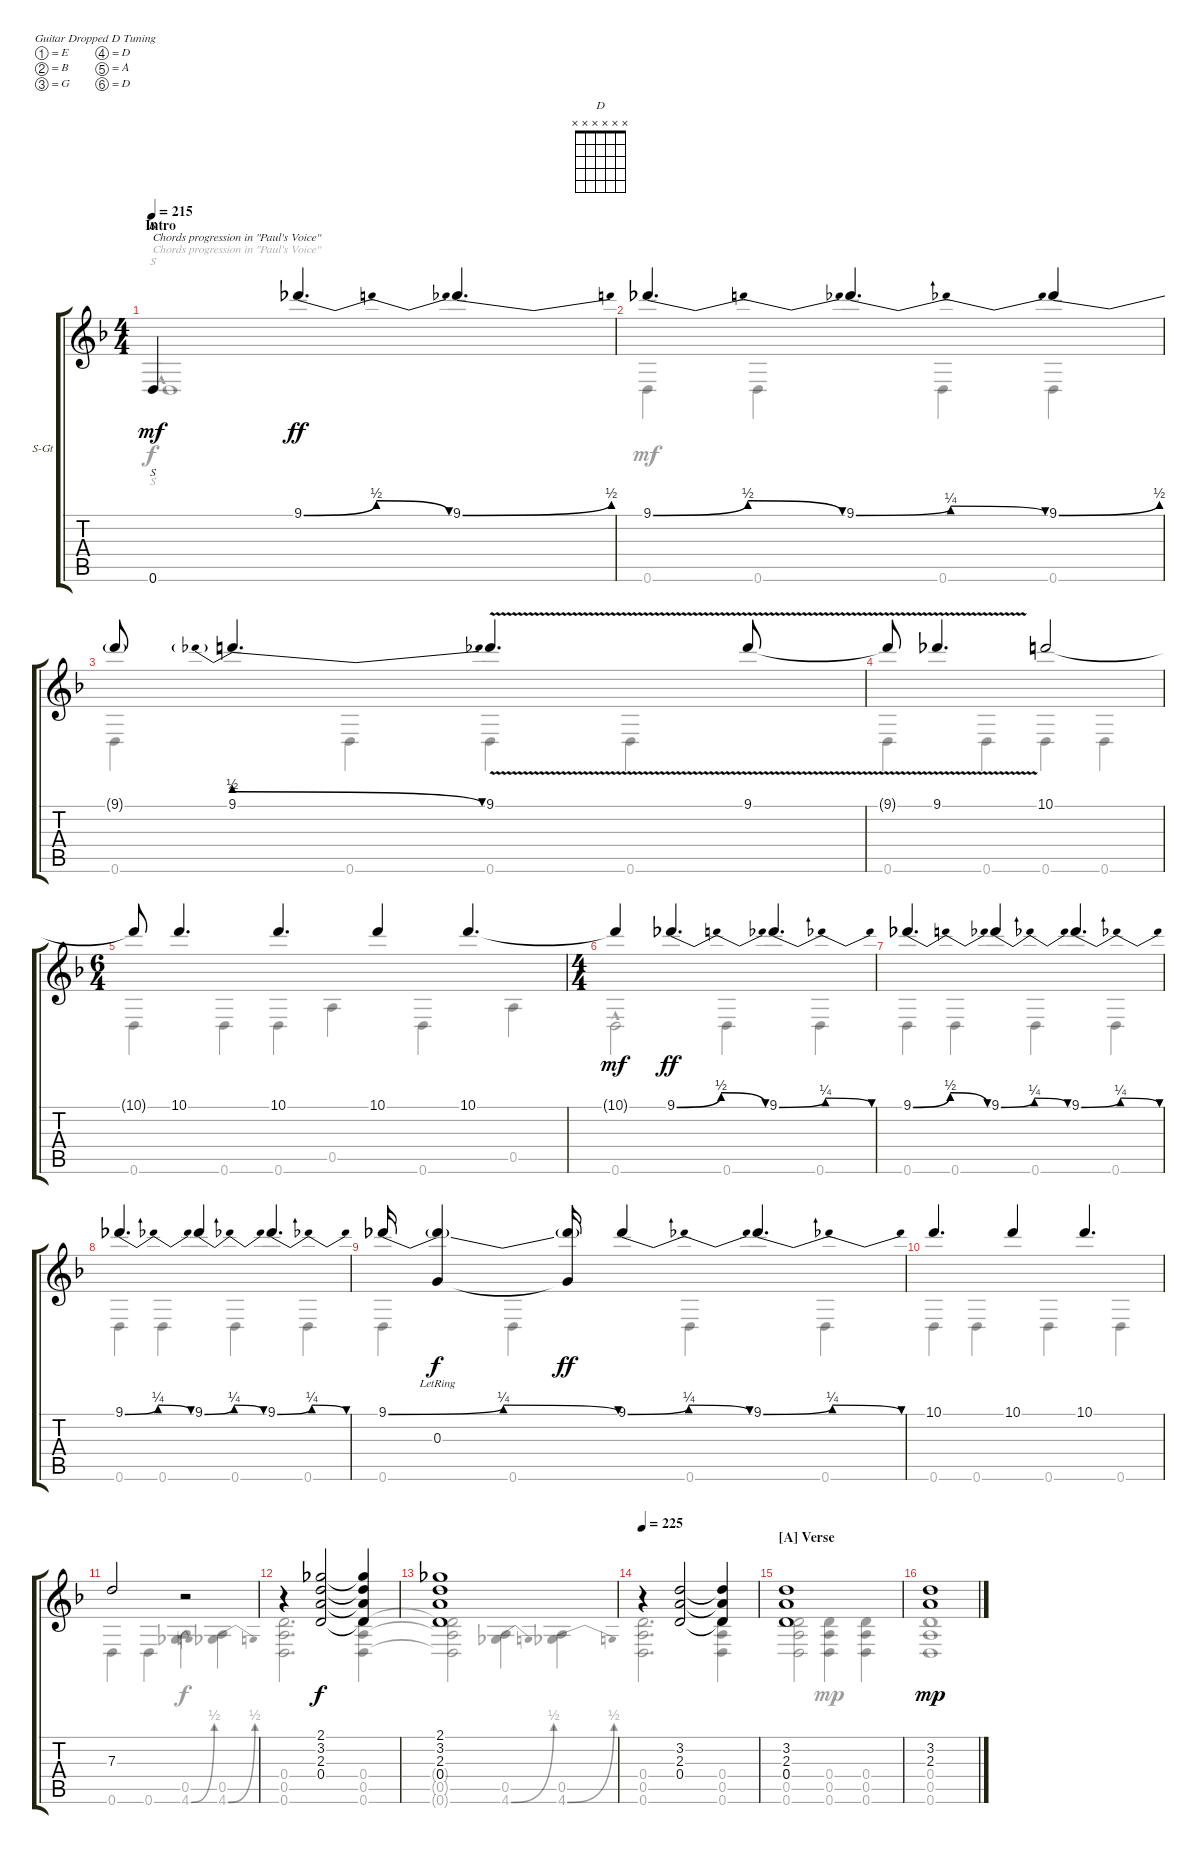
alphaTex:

\defaultSystemsLayout 4
\bracketExtendMode groupsimilarinstruments
\firstSystemTrackNameOrientation horizontal
\otherSystemsTrackNameOrientation horizontal
\track ("Paul's Guitar" "S-Gt") {instrument acousticguitarsteel}
\staff {score tabs}
\tuning (E4 B3 G3 D3 A2 D2)
\chord ("D" x x x x x x)
\voice
\ts (4 4)
\section ("" "Intro")
\tempo 215
\clef g2
\ks dminor
0.6.4{s ch "D" txt "Chords progression in \"Paul's Voice\"" dy mf instrument acousticguitarsteel} 9.1{be (bendrelease 0 0 26.4 2 42.6 2 59.4 0)}.4{d dy ff} 9.1{be (bend 0 0 59.4 2)}.4{d} |
9.1{be (bendrelease 0 0 26.4 2 42.6 2 59.4 0)}.4{d} 9.1{be (bendrelease 0 0 29.4 1 42.6 1 57.599999999999994 0)}.4{d} 9.1{be (bend 0 0 59.4 2)}.4 |
9.1{t}.8 9.1{be (prebendrelease 0 2 59.4 0)}.4{d} 9.1{v}.4{d} 9.1{v}.8 |
9.1{v t}.8 9.1{v}.4{d} 10.1.2 |
\ts (6 4)
10.1{t}.8 10.1.4{d} 10.1.4{d} 10.1.4 10.1.4{d} |
\ts (4 4)
10.1{t}.4{dy mf} 9.1{be (bendrelease 0 0 26.4 2 42.6 2 59.4 0)}.4{d dy ff} 9.1{be (bendrelease 0 0 26.4 1 38.4 1 59.4 0)}.4{d} |
9.1{be (bendrelease 0 0 26.4 2 42.6 2 59.4 0)}.4{d} 9.1{be (bendrelease 0 0 29.4 1 42.6 1 57.599999999999994 0)}.4 9.1{be (bendrelease 0 0 27.599999999999998 1 42 1 59.4 0)}.4{d} |
9.1{be (bendrelease 0 0 27.599999999999998 1 42 1 59.4 0)}.4{d} 9.1{be (bendrelease 0 0 27.599999999999998 1 42 1 59.4 0)}.4 9.1{be (bendrelease 0 0 27.599999999999998 1 42 1 59.4 0)}.4{d} |
9.1{be (bendrelease 0 0 27.599999999999998 1 42 1 59.4 0)}.16 (0.3{lr} 9.1{t}).4{dy f} (0.3{t} 9.1{t}).16{dy ff} 9.1{be (bendrelease 0 0 27.599999999999998 1 42 1 59.4 0)}.4 9.1{be (bendrelease 0 0 27.599999999999998 1 42 1 59.4 0)}.4{d} |
10.1.4{d} 10.1.4 10.1.4{d} |
7.3.2 r.2 |
r.4 (2.1 3.2 2.3 0.4).2{dy f} (2.1{t} 3.2{t} 2.3{t} 0.4{t}).4 |
(2.1 3.2 2.3 0.4).1 |
\tempo 225
r.4 (3.2 2.3 0.4).2 (3.2{t} 2.3{t} 0.4{t}).4 |
\section ("A" "Verse")
(3.2 2.3 0.4).1 |
(2.3 3.2).1{dy mp}
\voice
\clef g2
\ottava regular
\simile none
\ks dminor
0.6{hac}.1{s txt "Chords progression in \"Paul's Voice\"" dy f} |
0.6.4{dy mf} 0.6.4 0.6.4 0.6.4 |
0.6.4 0.6.4 0.6.4 0.6.4 |
0.6.4 0.6.4 0.6.4 0.6.4 |
0.6.4 0.6.4 0.6.4 0.5.4 0.6.4 0.5.4 |
0.6{hac}.2 0.6.4 0.6.4 |
0.6.4 0.6.4 0.6.4 0.6.4 |
0.6.4 0.6.4 0.6.4 0.6.4 |
0.6.4 0.6.4 0.6.4 0.6.4 |
0.6.4 0.6.4 0.6.4 0.6.4 |
0.6.4 0.6.4 (4.6{be (bend 0 0 30 2)} 0.5).4{dy f} (4.6{be (bend 0 0 30 2)} 0.5).4 |
(0.6 0.5 0.4).2{d} (0.6 0.5 0.4).4 |
(0.6{t} 0.5{t} 0.4{t}).2 (4.6{be (bend 0 0 30 2)} 0.5).4 (4.6{be (bend 0 0 30 2)} 0.5).4 |
(0.6 0.5 0.4).2{d} (0.6 0.5 0.4).4 |
(0.6 0.5 0.4).2 (0.6 0.5 0.4).4{dy mp} (0.4 0.5 0.6).4 |
(0.6 0.5 0.4).1
